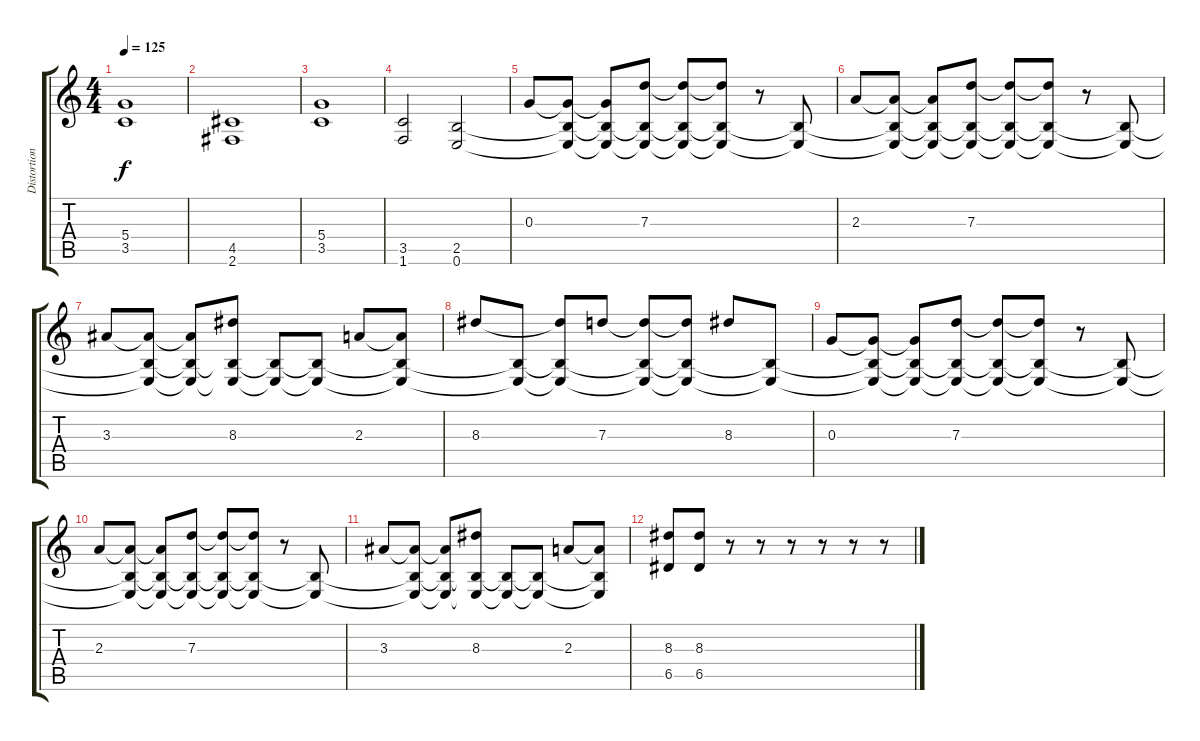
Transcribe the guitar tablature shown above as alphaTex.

\track ("Distortion Guitar 2" "Distortion") {instrument distortionguitar}
\staff {score tabs}
\tuning (E4 B3 G3 D3 A2 E2) {hide}
\ts (4 4)
\tempo 125
\clef g2
\ks c
(5.4 3.5).1{dy f} |
(4.5 2.6).1 |
(5.4 3.5).1 |
(3.5 1.6).2 (2.5 0.6).2 |
0.3.8 (0.3{t} 2.5{t} 0.6{t}).8 (0.3{t} 2.5{t} 0.6{t}).8 (7.3 2.5{t} 0.6{t}).8 (7.3{t} 2.5{t} 0.6{t}).8 (7.3{t} 2.5{t} 0.6{t}).8 r.8 (2.5{t} 0.6{t}).8 |
2.3.8 (2.3{t} 2.5{t} 0.6{t}).8 (2.3{t} 2.5{t} 0.6{t}).8 (7.3 2.5{t} 0.6{t}).8 (7.3{t} 2.5{t} 0.6{t}).8 (7.3{t} 2.5{t} 0.6{t}).8 r.8 (2.5{t} 0.6{t}).8 |
3.3.8 (3.3{t} 2.5{t} 0.6{t}).8 (3.3{t} 2.5{t} 0.6{t}).8 (8.3 2.5{t} 0.6{t}).8 (2.5{t} 0.6{t}).8 (2.5{t} 0.6{t}).8 2.3.8 (2.3{t} 2.5{t} 0.6{t}).8 |
8.3.8 (2.5{t} 0.6{t}).8 (8.3{t} 2.5{t} 0.6{t}).8 7.3.8 (7.3{t} 2.5{t} 0.6{t}).8 (7.3{t} 2.5{t} 0.6{t}).8 8.3.8 (2.5{t} 0.6{t}).8 |
0.3.8 (0.3{t} 2.5{t} 0.6{t}).8 (0.3{t} 2.5{t} 0.6{t}).8 (7.3 2.5{t} 0.6{t}).8 (7.3{t} 2.5{t} 0.6{t}).8 (7.3{t} 2.5{t} 0.6{t}).8 r.8 (2.5{t} 0.6{t}).8 |
2.3.8 (2.3{t} 2.5{t} 0.6{t}).8 (2.3{t} 2.5{t} 0.6{t}).8 (7.3 2.5{t} 0.6{t}).8 (7.3{t} 2.5{t} 0.6{t}).8 (7.3{t} 2.5{t} 0.6{t}).8 r.8 (2.5{t} 0.6{t}).8 |
3.3.8 (3.3{t} 2.5{t} 0.6{t}).8 (3.3{t} 2.5{t} 0.6{t}).8 (8.3 2.5{t} 0.6{t}).8 (2.5{t} 0.6{t}).8 (2.5{t} 0.6{t}).8 2.3.8 (2.3{t} 2.5{t} 0.6{t}).8 |
(8.3 6.5).8 (8.3 6.5).8 r.8 r.8 r.8 r.8 r.8 r.8
